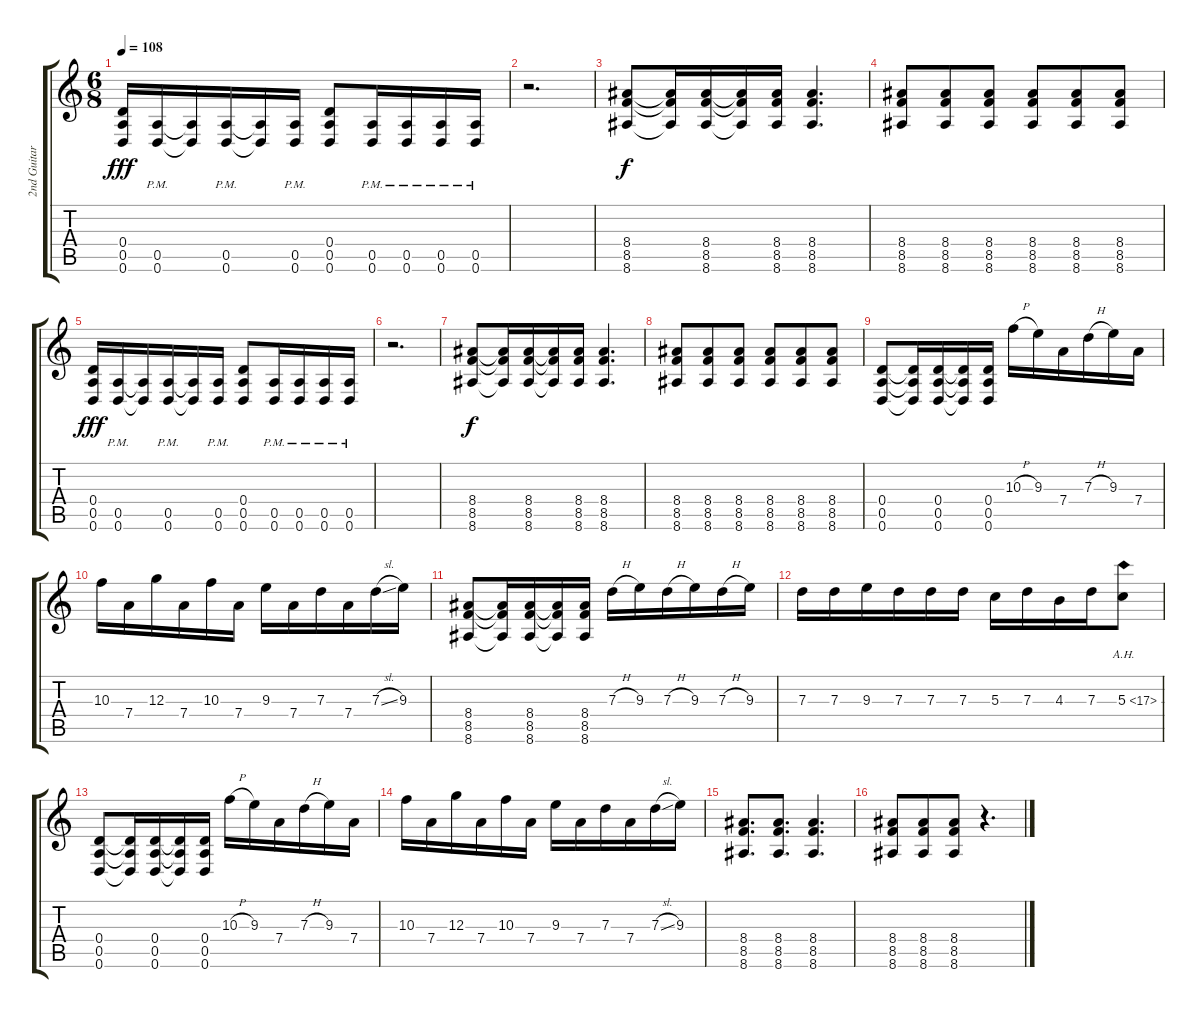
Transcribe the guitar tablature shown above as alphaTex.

\track ("2nd Guitar - Adam Lambert" "2nd Guitar") {instrument distortionguitar}
\staff {score tabs}
\tuning (E4 B3 G3 D3 A2 D2) {hide}
\ts (6 8)
\tempo 108
\clef g2
\ks c
(0.4 0.5 0.6).16{dy fff} (0.5{pm} 0.6{pm}).16 (0.5{t} 0.6{t}).16 (0.5{pm} 0.6{pm}).16 (0.5{t} 0.6{t}).16 (0.5{pm} 0.6{pm}).16 (0.4 0.5 0.6).8 (0.5{pm} 0.6{pm}).16 (0.5{pm} 0.6{pm}).16 (0.5{pm} 0.6{pm}).16 (0.5{pm} 0.6{pm}).16 |
r.2{d} |
(8.4 8.5 8.6).8{dy f} (8.4{t} 8.5{t} 8.6{t}).16 (8.4 8.5 8.6).16 (8.4{t} 8.5{t} 8.6{t}).16 (8.4 8.5 8.6).16 (8.4 8.5 8.6).4{d} |
(8.4 8.5 8.6).8 (8.4 8.5 8.6).8 (8.4 8.5 8.6).8 (8.4 8.5 8.6).8 (8.4 8.5 8.6).8 (8.4 8.5 8.6).8 |
(0.4 0.5 0.6).16{dy fff} (0.5{pm} 0.6{pm}).16 (0.5{t} 0.6{t}).16 (0.5{pm} 0.6{pm}).16 (0.5{t} 0.6{t}).16 (0.5{pm} 0.6{pm}).16 (0.4 0.5 0.6).8 (0.5{pm} 0.6{pm}).16 (0.5{pm} 0.6{pm}).16 (0.5{pm} 0.6{pm}).16 (0.5{pm} 0.6{pm}).16 |
r.2{d} |
(8.4 8.5 8.6).8{dy f} (8.4{t} 8.5{t} 8.6{t}).16 (8.4 8.5 8.6).16 (8.4{t} 8.5{t} 8.6{t}).16 (8.4 8.5 8.6).16 (8.4 8.5 8.6).4{d} |
(8.4 8.5 8.6).8 (8.4 8.5 8.6).8 (8.4 8.5 8.6).8 (8.4 8.5 8.6).8 (8.4 8.5 8.6).8 (8.4 8.5 8.6).8 |
(0.4 0.5 0.6).8 (0.4{t} 0.5{t} 0.6{t}).16 (0.4 0.5 0.6).16 (0.4{t} 0.5{t} 0.6{t}).16 (0.4 0.5 0.6).16 10.3{h}.16 9.3.16 7.4.16 7.3{h}.16 9.3.16 7.4.16 |
10.3.16 7.4.16 12.3.16 7.4.16 10.3.16 7.4.16 9.3.16 7.4.16 7.3.16 7.4.16 7.3{sl}.16 9.3.16 |
(8.4 8.5 8.6).8 (8.4{t} 8.5{t} 8.6{t}).16 (8.4 8.5 8.6).16 (8.4{t} 8.5{t} 8.6{t}).16 (8.4 8.5 8.6).16 7.3{h}.16 9.3.16 7.3{h}.16 9.3.16 7.3{h}.16 9.3.16 |
7.3.16 7.3.16 9.3.16 7.3.16 7.3.16 7.3.16 5.3.16 7.3.16 4.3.16 7.3.16 5.3{ah 12}.8 |
(0.4 0.5 0.6).8 (0.4{t} 0.5{t} 0.6{t}).16 (0.4 0.5 0.6).16 (0.4{t} 0.5{t} 0.6{t}).16 (0.4 0.5 0.6).16 10.3{h}.16 9.3.16 7.4.16 7.3{h}.16 9.3.16 7.4.16 |
10.3.16 7.4.16 12.3.16 7.4.16 10.3.16 7.4.16 9.3.16 7.4.16 7.3.16 7.4.16 7.3{sl}.16 9.3.16 |
(8.4 8.5 8.6).8{d} (8.4 8.5 8.6).8{d} (8.4 8.5 8.6).4{d} |
(8.4 8.5 8.6).8 (8.4 8.5 8.6).8 (8.4 8.5 8.6).8 r.4{d}
